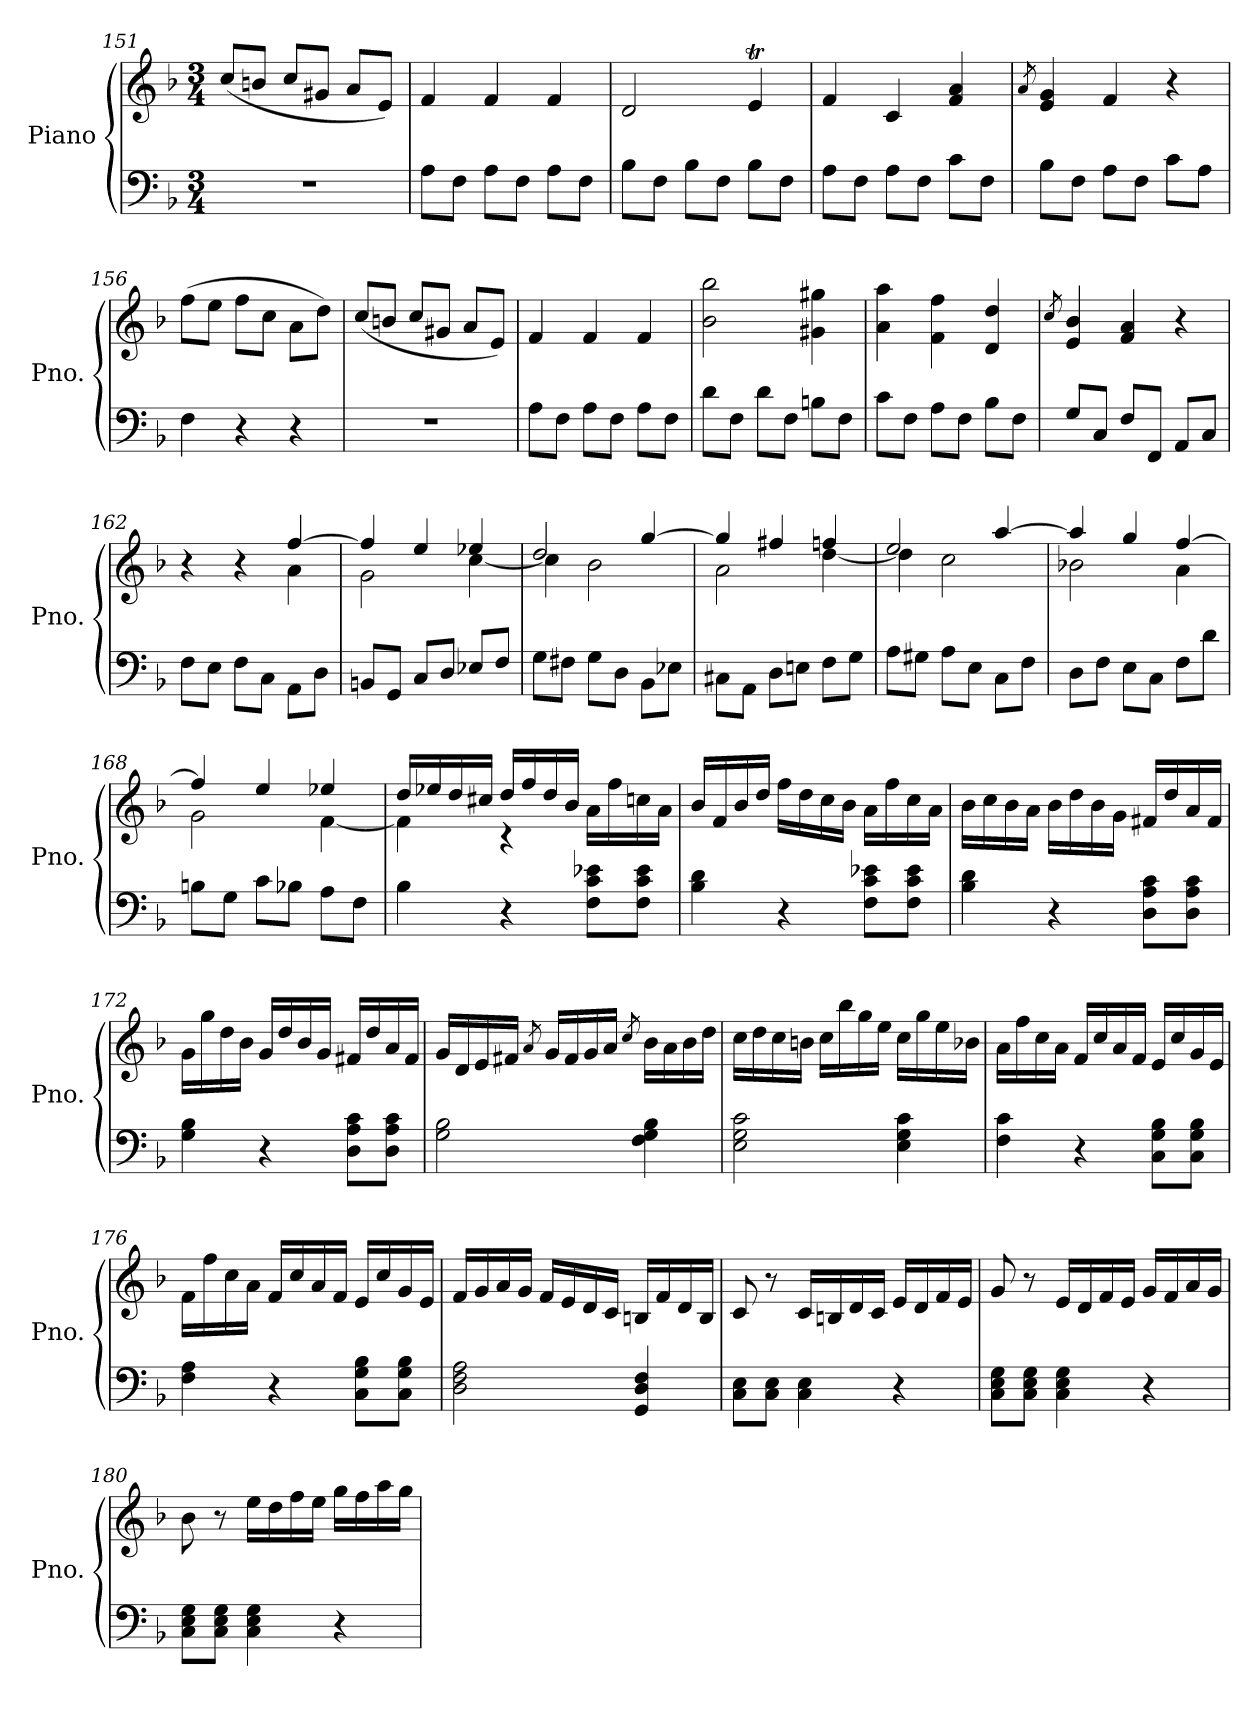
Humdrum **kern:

**kern	**kern
*part1	*part1
*staff2	*staff1
*I"Piano	*
*I'Pno.	*
*clefF4	*clefG2
*k[b-]	*k[b-]
*F:	*F:
*M3/4	*M3/4
=151	=151
2.r	(8cc/L
.	8bn/J
.	8cc/L
.	8g#X/J
.	8a/L
.	8e/J)
=152	=152
8A\L	4f/
8F\J	.
8A\L	4f/
8F\J	.
8A\L	4f/
8F\J	.
=153	=153
8B-\L	2d/
8F\J	.
8B-\L	.
8F\J	.
8B-\L	4et/
8F\J	.
!!LO:LB:g=z
=154	=154
8A\L	4f/
8F\J	.
8A\L	4c/
8F\J	.
8c\L	4f/ 4a/
8F\J	.
=155	=155
.	8qa/
8B-\L	4e/ 4g/
8F\J	.
8A\L	4f/
8F\J	.
8c\L	4r
8A\J	.
=156	=156
4F\	(8ff\L
.	8ee\J
4r	8ff\L
.	8cc\J
4r	8a\L
.	8dd\J)
=157	=157
2.r	(8cc/L
.	8bn/J
.	8cc/L
.	8g#X/J
.	8a/L
.	8e/J)
=158	=158
8A\L	4f/
8F\J	.
8A\L	4f/
8F\J	.
8A\L	4f/
8F\J	.
=159	=159
8d\L	2b-\ 2bb-\
8F\J	.
8d\L	.
8F\J	.
8Bn\L	4g#X\ 4gg#X\
8F\J	.
!!LO:PB:g=z
=160	=160
8c\L	4a\ 4aa\
8F\J	.
8A\L	4f\ 4ff\
8F\J	.
8B-\L	4d/ 4dd/
8F\J	.
=161	=161
.	8qcc/
8G/L	4e/ 4b-/
8C/J	.
8F/L	4f/ 4a/
8FF/J	.
8AA/L	4r
8C/J	.
=162	=162
*	*^
8F\L	4r	2ryy
8E\J	.	.
8F\L	4r	.
8C\J	.	.
8AA\L	[4ff/	4a\
8D\J	.	.
=163	=163	=163
8BBn/L	4ff/]	2g\
8GG/J	.	.
8C/L	4ee/	.
8D/J	.	.
8E-X/L	4ee-X/	[4cc\
8F/J	.	.
=164	=164	=164
8G\L	2dd/	4cc\]
8F#X\J	.	.
8G\L	.	2b-\
8D\J	.	.
8BB-\L	[4gg/	.
8E-X\J	.	.
=165	=165	=165
8C#X\L	4gg/]	2a\
8AA\J	.	.
8D\L	4ff#X/	.
8En\J	.	.
8F\L	4ffn/	[4dd\
8G\J	.	.
!!LO:LB:g=z	!!
=166	=166	=166
8A\L	2ee/	4dd\]
8G#X\J	.	.
8A\L	.	2cc\
8E\J	.	.
8C\L	[4aa/	.
8F\J	.	.
=167	=167	=167
8D\L	4aa/]	2b-X\
8F\J	.	.
8E\L	4gg/	.
8C\J	.	.
8F\L	[4ff/	4a\
8d\J	.	.
=168	=168	=168
8Bn\L	4ff/]	2g\
8G\J	.	.
8c\L	4ee/	.
8B-X\J	.	.
8A\L	4ee-X/	[4f\
8F\J	.	.
=169	=169	=169
4B-\	16dd/LL	4f\]
.	16ee-X/	.
.	16dd/	.
.	16cc#X/JJ	.
4r	16dd/LL	4r
.	16ff/	.
.	16dd/	.
.	16b-/JJ	.
8F\ 8c\ 8e-X\L	16a\LL	4ryy
.	16ff\	.
8F\ 8c\ 8e-\J	16ccn\	.
.	16a\JJ	.
*	*v	*v
=170	=170
4B-\ 4d\	16b-/LL
.	16f/
.	16b-/
.	16dd/JJ
4r	16ff\LL
.	16dd\
.	16cc\
.	16b-\JJ
8F\ 8c\ 8e-X\L	16a\LL
.	16ff\
8F\ 8c\ 8e-\J	16cc\
.	16a\JJ
!!LO:LB:g=z
=171	=171
4B-\ 4d\	16b-\LL
.	16cc\
.	16b-\
.	16a\JJ
4r	16b-\LL
.	16dd\
.	16b-\
.	16g\JJ
8D\ 8A\ 8c\L	16f#X/LL
.	16dd/
8D\ 8A\ 8c\J	16a/
.	16f#/JJ
=172	=172
4G\ 4B-\	16g\LL
.	16gg\
.	16dd\
.	16b-\JJ
4r	16g/LL
.	16dd/
.	16b-/
.	16g/JJ
8D\ 8A\ 8c\L	16f#X/LL
.	16dd/
8D\ 8A\ 8c\J	16a/
.	16f#/JJ
=173	=173
2G\ 2B-\	16g/LL
.	16d/
.	16e/
.	16f#X/JJ
.	8qa/
.	16g/LL
.	16f#/
.	16g/
.	16a/JJ
.	8qcc/
4F\ 4G\ 4B-\	16b-\LL
.	16a\
.	16b-\
.	16dd\JJ
!!LO:LB:g=z
=174	=174
2E\ 2G\ 2c\	16cc\LL
.	16dd\
.	16cc\
.	16bn\JJ
.	16cc\LL
.	16bb-\
.	16gg\
.	16ee\JJ
4E\ 4G\ 4c\	16cc\LL
.	16gg\
.	16ee\
.	16b-X\JJ
!!LO:LB:g=z
=175	=175
4F\ 4c\	16a\LL
.	16ff\
.	16cc\
.	16a\JJ
4r	16f/LL
.	16cc/
.	16a/
.	16f/JJ
8C\ 8G\ 8B-\L	16e/LL
.	16cc/
8C\ 8G\ 8B-\J	16g/
.	16e/JJ
=176	=176
4F\ 4A\	16f\LL
.	16ff\
.	16cc\
.	16a\JJ
4r	16f/LL
.	16cc/
.	16a/
.	16f/JJ
8C\ 8G\ 8B-\L	16e/LL
.	16cc/
8C\ 8G\ 8B-\J	16g/
.	16e/JJ
=177	=177
2D\ 2F\ 2A\	16f/LL
.	16g/
.	16a/
.	16g/JJ
.	16f/LL
.	16e/
.	16d/
.	16c/JJ
4GG/ 4D/ 4F/	16Bn/LL
.	16f/
.	16d/
.	16B/JJ
=178	=178
8C\ 8E\L	8c/
8C\ 8E\J	8r
4C\ 4E\	16c/LL
.	16Bn/
.	16d/
.	16c/JJ
4r	16e/LL
.	16d/
.	16f/
.	16e/JJ
!!LO:LB:g=z
=179	=179
8C\ 8E\ 8G\L	8g/
8C\ 8E\ 8G\J	8r
4C\ 4E\ 4G\	16e/LL
.	16d/
.	16f/
.	16e/JJ
4r	16g/LL
.	16f/
.	16a/
.	16g/JJ
=180	=180
8C\ 8E\ 8G\L	8b-\
8C\ 8E\ 8G\J	8r
4C\ 4E\ 4G\	16ee\LL
.	16dd\
.	16ff\
.	16ee\JJ
4r	16gg\LL
.	16ff\
.	16aa\
.	16gg\JJ
=	=
*-	*-
